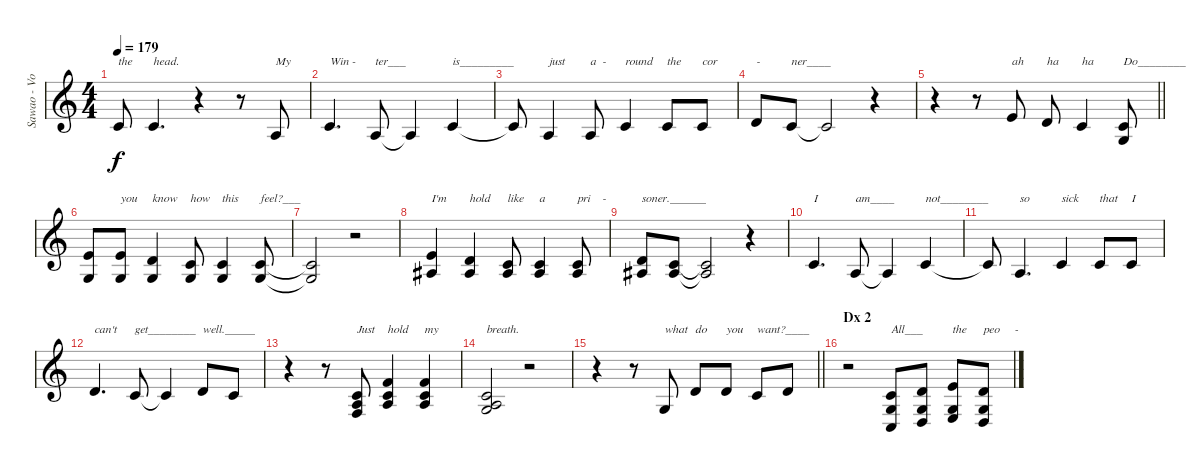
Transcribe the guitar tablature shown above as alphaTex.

\track ("Sawao - Voc." "Sawao - Vo") {instrument synthbrass1}
\staff {score}
\tuning (E4 B3 G3 D3 A2 E2) {hide}
\ts (4 4)
\tempo 179
\clef g2
\ks c
1.2.8{txt "the" dy f} 1.2.4{d txt "head."} r.4 r.8 2.3.8{txt "My"} |
1.2.4{d txt "Win - "} 2.3.8{txt "ter___"} 2.3{t}.4 1.2.4{txt "is_________"} |
1.2{t}.8 2.3.4{txt "just"} 2.3.8{txt "a  - "} 1.2.4{txt "round"} 1.2.8{txt "the"} 1.2.8{txt "cor "} |
3.2.8{txt "-"} 1.2.8{txt "ner____"} 1.2{t}.2 r.4 |
\barLineRight lightlight
r.4 r.8 0.1.8{txt "ah"} 3.2.8{txt "ha"} 1.2.4{txt "ha"} (1.2 0.3).8{txt "Do________"} |
(5.2 0.3).8 (5.2 0.3).8{txt "you"} (3.2 0.3).4{txt "know"} (1.2 0.3).8{txt "how"} (1.2 0.3).4{txt "this"} (1.2 0.3).8{txt "feel?___"} |
(1.2{t} 0.3{t}).2 r.2 |
(0.1 3.3).4{txt "I'm"} (3.2 3.3).4{txt "hold"} (1.2 3.3).8{txt "like"} (1.2 3.3).4{txt "a"} (1.2 3.3).8{txt "pri    - "} |
(3.2 3.3).8{txt "soner.______"} (1.2 3.3).8 (1.2{t} 3.3{t}).2 r.4 |
1.2.4{d txt "I"} 2.3.8{txt "am____"} 2.3{t}.4 1.2.4{txt "not________"} |
1.2{t}.8 2.3.4{d txt "so"} 1.2.4{txt "sick"} 1.2.8{txt "that"} 1.2.8{txt "I"} |
3.2.4{d txt "can't"} 1.2.8{txt "get________"} 1.2{t}.4 3.2.8{txt "well._____"} 1.2.8 |
r.4 r.8 (1.2 2.3 3.4).8{txt "Just"} (1.1 1.2 2.3).4{txt "hold"} (1.1 1.2 2.3).4{txt "my"} |
(1.2 2.3 5.4).2{txt "breath."} r.2 |
\barLineRight lightlight
r.4 r.8 5.4.8{txt "what"} 3.2.8{txt "do"} 3.2.8{txt "you"} 1.2.8{txt "want?____"} 3.2.8 |
\section ("" "Dx 2")
r.2 (1.2 5.4 3.5).8{txt "All___"} (3.2 5.4 5.5).8 (0.1 5.4 7.5).8{txt "the"} (3.2 5.4{h} 5.5).8{txt "peo     - "}
